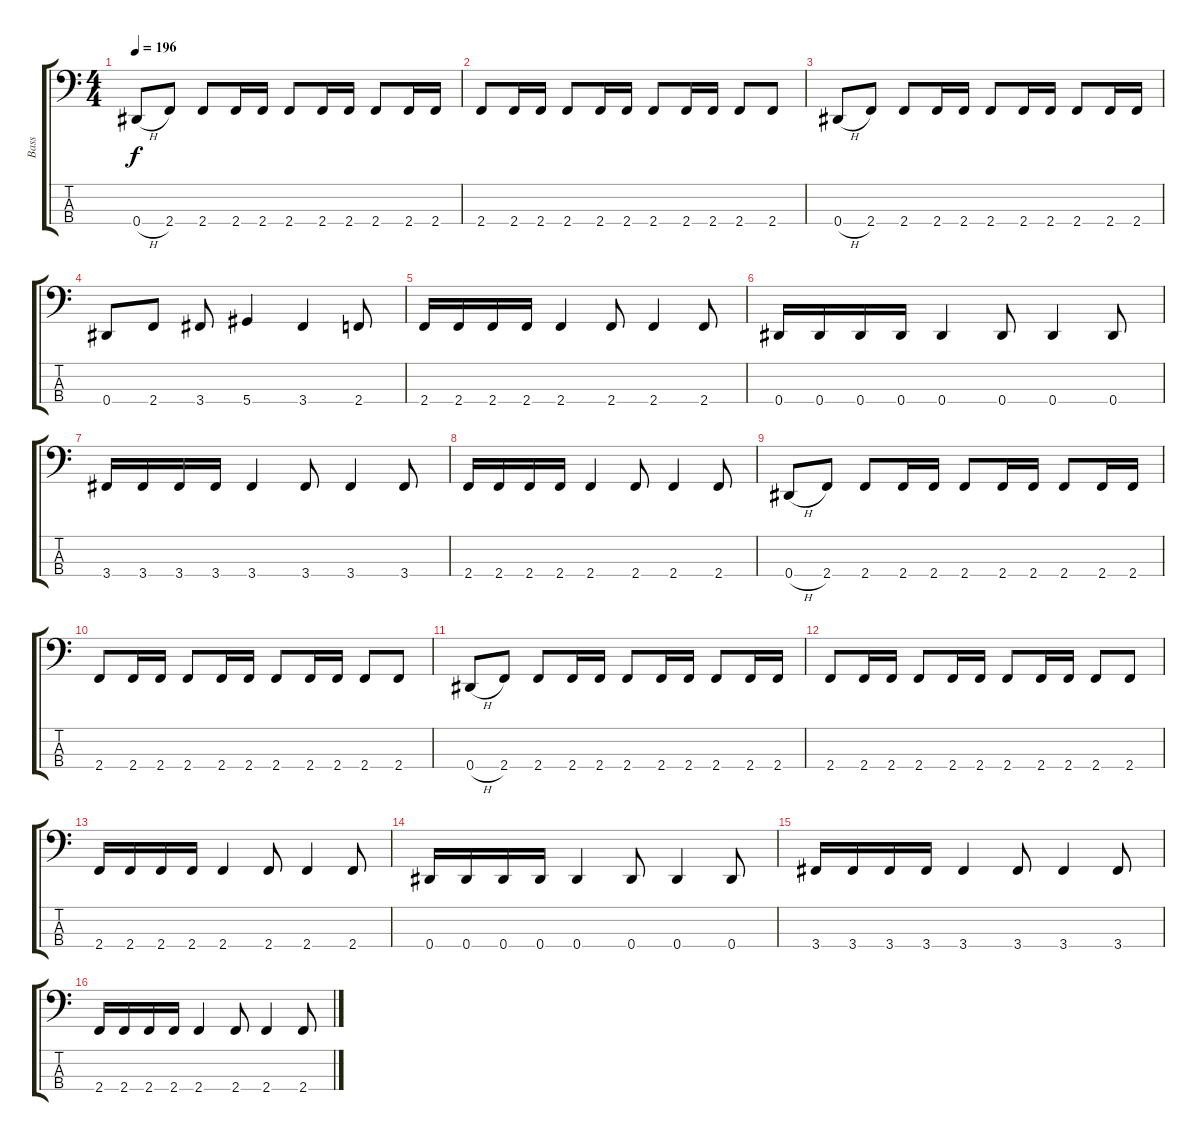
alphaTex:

\track ("Bass" "Bass") {instrument electricbasspick}
\staff {score tabs}
\tuning (Gb2 Db2 Ab1 Eb1) {hide}
\ts (4 4)
\tempo 196
\clef f4
\ks c
0.4{h}.8{dy f} 2.4.8 2.4.8 2.4.16 2.4.16 2.4.8 2.4.16 2.4.16 2.4.8 2.4.16 2.4.16 |
2.4.8 2.4.16 2.4.16 2.4.8 2.4.16 2.4.16 2.4.8 2.4.16 2.4.16 2.4.8 2.4.8 |
0.4{h}.8 2.4.8 2.4.8 2.4.16 2.4.16 2.4.8 2.4.16 2.4.16 2.4.8 2.4.16 2.4.16 |
0.4.8 2.4.8 3.4.8 5.4.4 3.4.4 2.4.8 |
2.4.16 2.4.16 2.4.16 2.4.16 2.4.4 2.4.8 2.4.4 2.4.8 |
0.4.16 0.4.16 0.4.16 0.4.16 0.4.4 0.4.8 0.4.4 0.4.8 |
3.4.16 3.4.16 3.4.16 3.4.16 3.4.4 3.4.8 3.4.4 3.4.8 |
2.4.16 2.4.16 2.4.16 2.4.16 2.4.4 2.4.8 2.4.4 2.4.8 |
0.4{h}.8 2.4.8 2.4.8 2.4.16 2.4.16 2.4.8 2.4.16 2.4.16 2.4.8 2.4.16 2.4.16 |
2.4.8 2.4.16 2.4.16 2.4.8 2.4.16 2.4.16 2.4.8 2.4.16 2.4.16 2.4.8 2.4.8 |
0.4{h}.8 2.4.8 2.4.8 2.4.16 2.4.16 2.4.8 2.4.16 2.4.16 2.4.8 2.4.16 2.4.16 |
2.4.8 2.4.16 2.4.16 2.4.8 2.4.16 2.4.16 2.4.8 2.4.16 2.4.16 2.4.8 2.4.8 |
2.4.16 2.4.16 2.4.16 2.4.16 2.4.4 2.4.8 2.4.4 2.4.8 |
0.4.16 0.4.16 0.4.16 0.4.16 0.4.4 0.4.8 0.4.4 0.4.8 |
3.4.16 3.4.16 3.4.16 3.4.16 3.4.4 3.4.8 3.4.4 3.4.8 |
2.4.16 2.4.16 2.4.16 2.4.16 2.4.4 2.4.8 2.4.4 2.4.8
